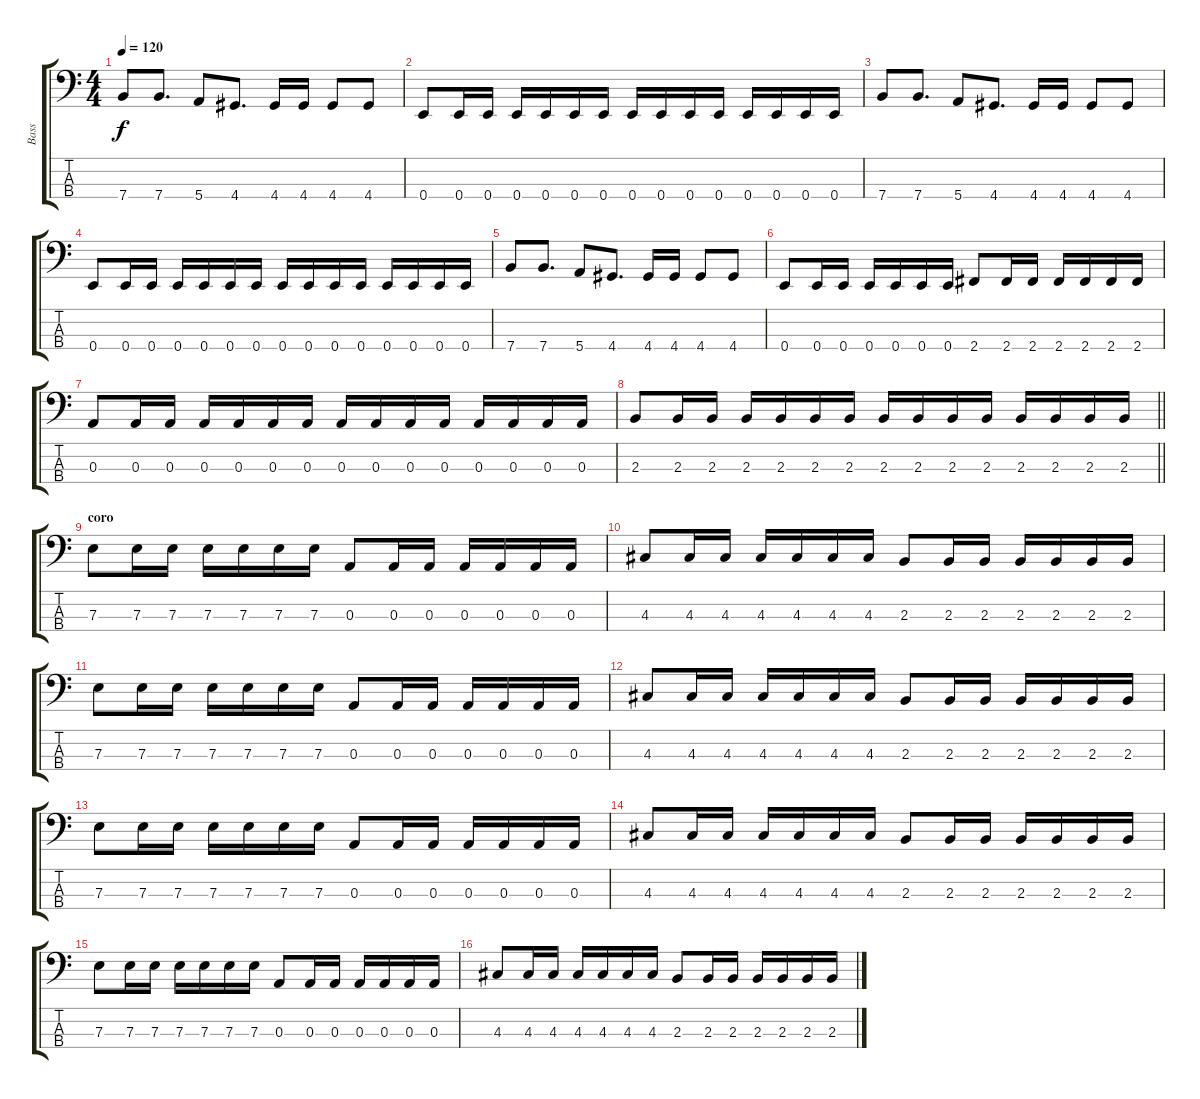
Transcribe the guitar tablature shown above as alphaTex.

\track ("Bass" "Bass") {instrument electricbasspick}
\staff {score tabs}
\tuning (G2 D2 A1 E1) {hide}
\ts (4 4)
\tempo 120
\clef f4
\ks c
7.4.8{dy f} 7.4.8{d} 5.4.8 4.4.8{d} 4.4.16 4.4.16 4.4.8 4.4.8 |
0.4.8 0.4.16 0.4.16 0.4.16 0.4.16 0.4.16 0.4.16 0.4.16 0.4.16 0.4.16 0.4.16 0.4.16 0.4.16 0.4.16 0.4.16 |
7.4.8 7.4.8{d} 5.4.8 4.4.8{d} 4.4.16 4.4.16 4.4.8 4.4.8 |
0.4.8 0.4.16 0.4.16 0.4.16 0.4.16 0.4.16 0.4.16 0.4.16 0.4.16 0.4.16 0.4.16 0.4.16 0.4.16 0.4.16 0.4.16 |
7.4.8 7.4.8{d} 5.4.8 4.4.8{d} 4.4.16 4.4.16 4.4.8 4.4.8 |
0.4.8 0.4.16 0.4.16 0.4.16 0.4.16 0.4.16 0.4.16 2.4.8 2.4.16 2.4.16 2.4.16 2.4.16 2.4.16 2.4.16 |
0.3.8 0.3.16 0.3.16 0.3.16 0.3.16 0.3.16 0.3.16 0.3.16 0.3.16 0.3.16 0.3.16 0.3.16 0.3.16 0.3.16 0.3.16 |
\barLineRight lightlight
2.3.8 2.3.16 2.3.16 2.3.16 2.3.16 2.3.16 2.3.16 2.3.16 2.3.16 2.3.16 2.3.16 2.3.16 2.3.16 2.3.16 2.3.16 |
\section ("" "coro")
7.3.8 7.3.16 7.3.16 7.3.16 7.3.16 7.3.16 7.3.16 0.3.8 0.3.16 0.3.16 0.3.16 0.3.16 0.3.16 0.3.16 |
4.3.8 4.3.16 4.3.16 4.3.16 4.3.16 4.3.16 4.3.16 2.3.8 2.3.16 2.3.16 2.3.16 2.3.16 2.3.16 2.3.16 |
7.3.8 7.3.16 7.3.16 7.3.16 7.3.16 7.3.16 7.3.16 0.3.8 0.3.16 0.3.16 0.3.16 0.3.16 0.3.16 0.3.16 |
4.3.8 4.3.16 4.3.16 4.3.16 4.3.16 4.3.16 4.3.16 2.3.8 2.3.16 2.3.16 2.3.16 2.3.16 2.3.16 2.3.16 |
7.3.8 7.3.16 7.3.16 7.3.16 7.3.16 7.3.16 7.3.16 0.3.8 0.3.16 0.3.16 0.3.16 0.3.16 0.3.16 0.3.16 |
4.3.8 4.3.16 4.3.16 4.3.16 4.3.16 4.3.16 4.3.16 2.3.8 2.3.16 2.3.16 2.3.16 2.3.16 2.3.16 2.3.16 |
7.3.8 7.3.16 7.3.16 7.3.16 7.3.16 7.3.16 7.3.16 0.3.8 0.3.16 0.3.16 0.3.16 0.3.16 0.3.16 0.3.16 |
4.3.8 4.3.16 4.3.16 4.3.16 4.3.16 4.3.16 4.3.16 2.3.8 2.3.16 2.3.16 2.3.16 2.3.16 2.3.16 2.3.16
